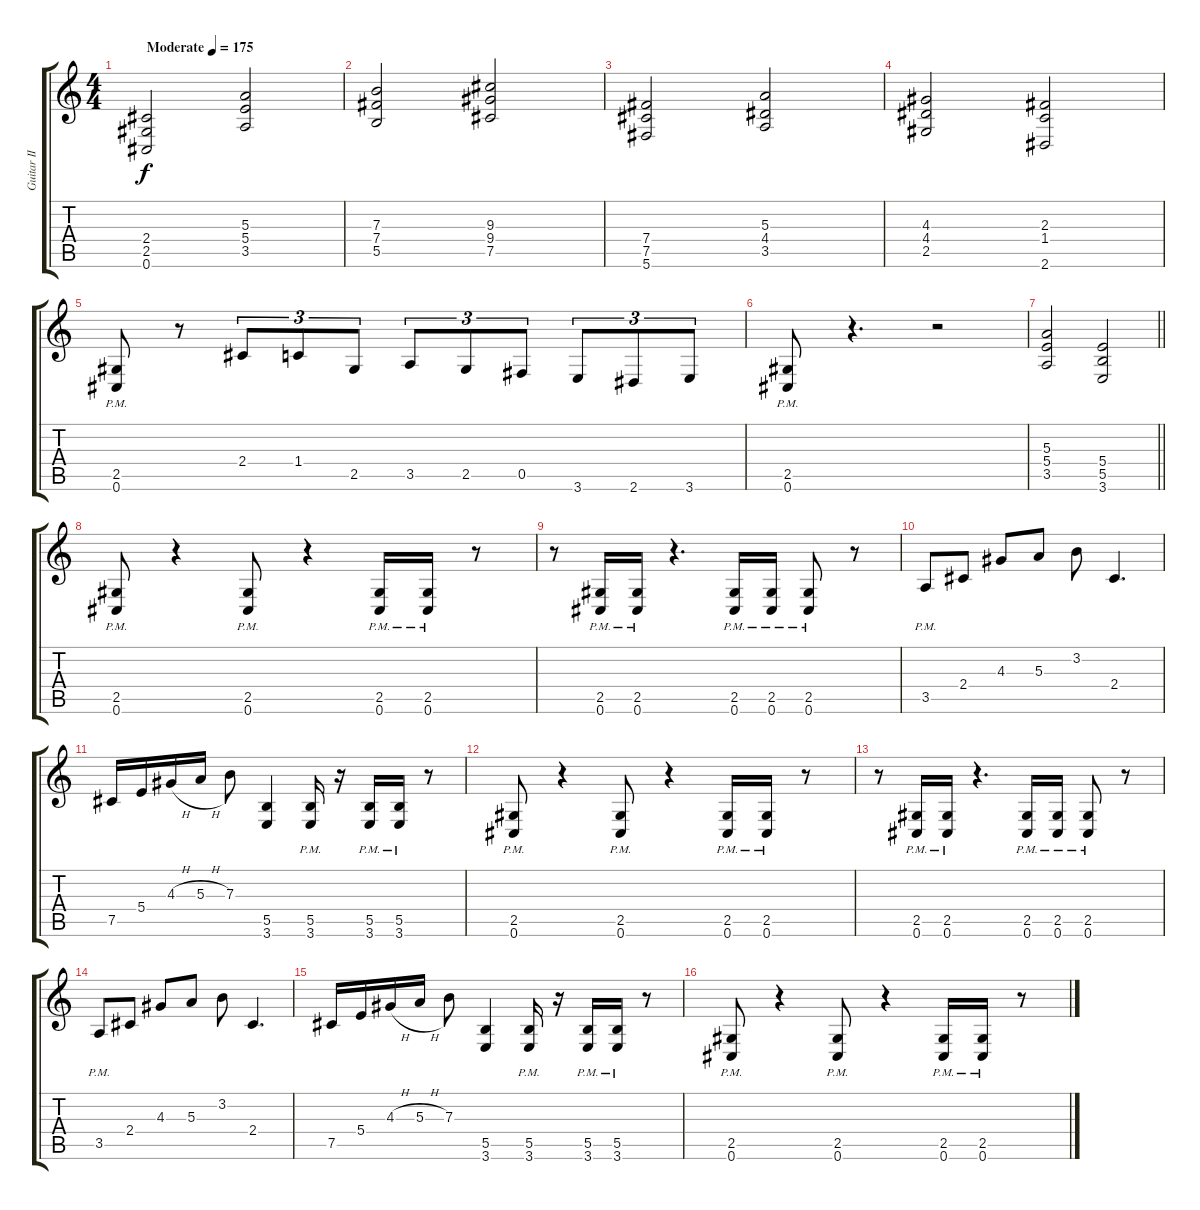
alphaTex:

\track ("Guitar II" "Guitar II") {instrument distortionguitar}
\staff {score tabs}
\tuning (Db4 Ab3 E3 B2 Gb2 Db2) {hide}
\ts (4 4)
\tempo (175 "Moderate")
\clef g2
\ks c
(2.4 2.5 0.6).2{dy f instrument distortionguitar} (5.3 5.4 3.5).2 |
(7.3 7.4 5.5).2 (9.3 9.4 7.5).2 |
(7.4 7.5 5.6).2 (5.3 4.4 3.5).2 |
(4.3 4.4 2.5).2 (2.3 1.4 2.6).2 |
(2.5{pm} 0.6{pm}).8 r.8 2.4.8{tu (3 2)} 1.4.8{tu (3 2)} 2.5.8{tu (3 2)} 3.5.8{tu (3 2)} 2.5.8{tu (3 2)} 0.5.8{tu (3 2)} 3.6.8{tu (3 2)} 2.6.8{tu (3 2)} 3.6.8{tu (3 2)} |
(2.5{pm} 0.6{pm}).8 r.4{d} r.2 |
\barLineRight lightlight
(5.3 5.4 3.5).2 (5.4 5.5 3.6).2 |
(2.5{pm} 0.6{pm}).8 r.4 (2.5{pm} 0.6{pm}).8 r.4 (2.5{pm} 0.6{pm}).16 (2.5{pm} 0.6{pm}).16 r.8 |
r.8 (2.5{pm} 0.6{pm}).16 (2.5{pm} 0.6{pm}).16 r.4{d} (2.5{pm} 0.6{pm}).16 (2.5{pm} 0.6{pm}).16 (2.5{pm} 0.6{pm}).8 r.8 |
3.5{pm}.8 2.4.8 4.3.8 5.3.8 3.2.8 2.4.4{d} |
7.5.16 5.4.16 4.3{h}.16 5.3{h}.16 7.3.8 (5.5 3.6).4 (5.5{pm} 3.6{pm}).16 r.16 (5.5{pm} 3.6{pm}).16 (5.5{pm} 3.6{pm}).16 r.8 |
(2.5{pm} 0.6{pm}).8 r.4 (2.5{pm} 0.6{pm}).8 r.4 (2.5{pm} 0.6{pm}).16 (2.5{pm} 0.6{pm}).16 r.8 |
r.8 (2.5{pm} 0.6{pm}).16 (2.5{pm} 0.6{pm}).16 r.4{d} (2.5{pm} 0.6{pm}).16 (2.5{pm} 0.6{pm}).16 (2.5{pm} 0.6{pm}).8 r.8 |
3.5{pm}.8 2.4.8 4.3.8 5.3.8 3.2.8 2.4.4{d} |
7.5.16 5.4.16 4.3{h}.16 5.3{h}.16 7.3.8 (5.5 3.6).4 (5.5{pm} 3.6{pm}).16 r.16 (5.5{pm} 3.6{pm}).16 (5.5{pm} 3.6{pm}).16 r.8 |
(2.5{pm} 0.6{pm}).8 r.4 (2.5{pm} 0.6{pm}).8 r.4 (2.5{pm} 0.6{pm}).16 (2.5{pm} 0.6{pm}).16 r.8
